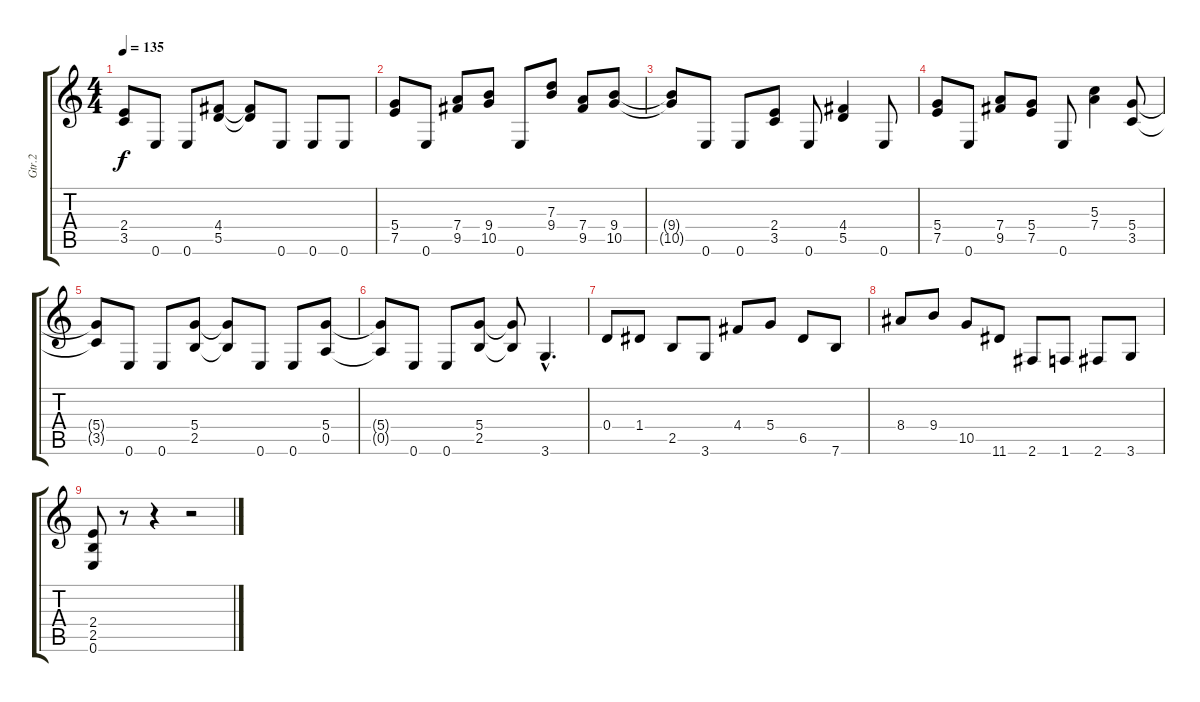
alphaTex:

\track ("Gtr.2" "Gtr.2") {instrument distortionguitar}
\staff {score tabs}
\tuning (E4 B3 G3 D3 A2 E2) {hide}
\ts (4 4)
\tempo 135
\clef g2
\ks c
(2.4{t} 3.5{t}).8{dy f} 0.6.8 0.6.8 (4.4 5.5).8 (4.4{t} 5.5{t}).8 0.6.8 0.6.8 0.6.8 |
(5.4 7.5).8 0.6.8 (7.4 9.5).8 (9.4 10.5).8 0.6.8 (7.3 9.4).8 (7.4 9.5).8 (9.4 10.5).8 |
(9.4{t} 10.5{t}).8 0.6.8 0.6.8 (2.4 3.5).8 0.6.8 (4.4 5.5).4 0.6.8 |
(5.4 7.5).8 0.6.8 (7.4 9.5).8 (5.4 7.5).8 0.6.8 (5.3 7.4).4 (5.4 3.5).8 |
(5.4{t} 3.5{t}).8 0.6.8 0.6.8 (5.4 2.5).8 (5.4{t} 2.5{t}).8 0.6.8 0.6.8 (5.4 0.5).8 |
(5.4{t} 0.5{t}).8 0.6.8 0.6.8 (5.4 2.5).8 (5.4{t} 2.5{t}).8 3.6{hac}.4{d} |
0.4.8 1.4.8 2.5.8 3.6.8 4.4.8 5.4.8 6.5.8 7.6.8 |
8.4.8 9.4.8 10.5.8 11.6.8 2.6.8 1.6.8 2.6.8 3.6.8 |
(2.4 2.5 0.6).8 r.8 r.4 r.2
